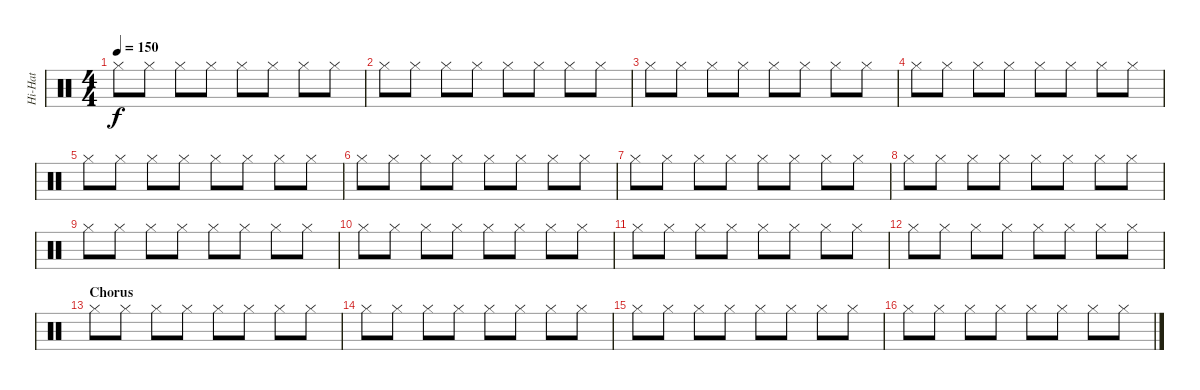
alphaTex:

\track ("Hi-Hat" "Hi-Hat") {instrument percussion}
\staff {score}
\articulation defaults
\ts (4 4)
\tempo 150
\clef neutral
\ks c "Hi-Hat (closed)".8{dy f} "Hi-Hat (closed)".8 "Hi-Hat (closed)".8 "Hi-Hat (closed)".8 "Hi-Hat (closed)".8 "Hi-Hat (closed)".8 "Hi-Hat (closed)".8 "Hi-Hat (closed)".8
|
"Hi-Hat (closed)".8 "Hi-Hat (closed)".8 "Hi-Hat (closed)".8 "Hi-Hat (closed)".8 "Hi-Hat (closed)".8 "Hi-Hat (closed)".8 "Hi-Hat (closed)".8 "Hi-Hat (closed)".8 |
"Hi-Hat (closed)".8 "Hi-Hat (closed)".8 "Hi-Hat (closed)".8 "Hi-Hat (closed)".8 "Hi-Hat (closed)".8 "Hi-Hat (closed)".8 "Hi-Hat (closed)".8 "Hi-Hat (closed)".8 |
"Hi-Hat (closed)".8 "Hi-Hat (closed)".8 "Hi-Hat (closed)".8 "Hi-Hat (closed)".8 "Hi-Hat (closed)".8 "Hi-Hat (closed)".8 "Hi-Hat (closed)".8 "Hi-Hat (closed)".8 |
"Hi-Hat (closed)".8 "Hi-Hat (closed)".8 "Hi-Hat (closed)".8 "Hi-Hat (closed)".8 "Hi-Hat (closed)".8 "Hi-Hat (closed)".8 "Hi-Hat (closed)".8 "Hi-Hat (closed)".8 |
"Hi-Hat (closed)".8 "Hi-Hat (closed)".8 "Hi-Hat (closed)".8 "Hi-Hat (closed)".8 "Hi-Hat (closed)".8 "Hi-Hat (closed)".8 "Hi-Hat (closed)".8 "Hi-Hat (closed)".8 |
"Hi-Hat (closed)".8 "Hi-Hat (closed)".8 "Hi-Hat (closed)".8 "Hi-Hat (closed)".8 "Hi-Hat (closed)".8 "Hi-Hat (closed)".8 "Hi-Hat (closed)".8 "Hi-Hat (closed)".8 |
"Hi-Hat (closed)".8 "Hi-Hat (closed)".8 "Hi-Hat (closed)".8 "Hi-Hat (closed)".8 "Hi-Hat (closed)".8 "Hi-Hat (closed)".8 "Hi-Hat (closed)".8 "Hi-Hat (closed)".8 |
"Hi-Hat (closed)".8 "Hi-Hat (closed)".8 "Hi-Hat (closed)".8 "Hi-Hat (closed)".8 "Hi-Hat (closed)".8 "Hi-Hat (closed)".8 "Hi-Hat (closed)".8 "Hi-Hat (closed)".8 |
"Hi-Hat (closed)".8 "Hi-Hat (closed)".8 "Hi-Hat (closed)".8 "Hi-Hat (closed)".8 "Hi-Hat (closed)".8 "Hi-Hat (closed)".8 "Hi-Hat (closed)".8 "Hi-Hat (closed)".8 |
"Hi-Hat (closed)".8 "Hi-Hat (closed)".8 "Hi-Hat (closed)".8 "Hi-Hat (closed)".8 "Hi-Hat (closed)".8 "Hi-Hat (closed)".8 "Hi-Hat (closed)".8 "Hi-Hat (closed)".8 |
"Hi-Hat (closed)".8 "Hi-Hat (closed)".8 "Hi-Hat (closed)".8 "Hi-Hat (closed)".8 "Hi-Hat (closed)".8 "Hi-Hat (closed)".8 "Hi-Hat (closed)".8 "Hi-Hat (closed)".8 |
\section ("" "Chorus")
"Hi-Hat (closed)".8 "Hi-Hat (closed)".8 "Hi-Hat (closed)".8 "Hi-Hat (closed)".8 "Hi-Hat (closed)".8 "Hi-Hat (closed)".8 "Hi-Hat (closed)".8 "Hi-Hat (closed)".8 |
"Hi-Hat (closed)".8 "Hi-Hat (closed)".8 "Hi-Hat (closed)".8 "Hi-Hat (closed)".8 "Hi-Hat (closed)".8 "Hi-Hat (closed)".8 "Hi-Hat (closed)".8 "Hi-Hat (closed)".8 |
"Hi-Hat (closed)".8 "Hi-Hat (closed)".8 "Hi-Hat (closed)".8 "Hi-Hat (closed)".8 "Hi-Hat (closed)".8 "Hi-Hat (closed)".8 "Hi-Hat (closed)".8 "Hi-Hat (closed)".8 |
"Hi-Hat (closed)".8 "Hi-Hat (closed)".8 "Hi-Hat (closed)".8 "Hi-Hat (closed)".8 "Hi-Hat (closed)".8 "Hi-Hat (closed)".8 "Hi-Hat (closed)".8 "Hi-Hat (closed)".8
